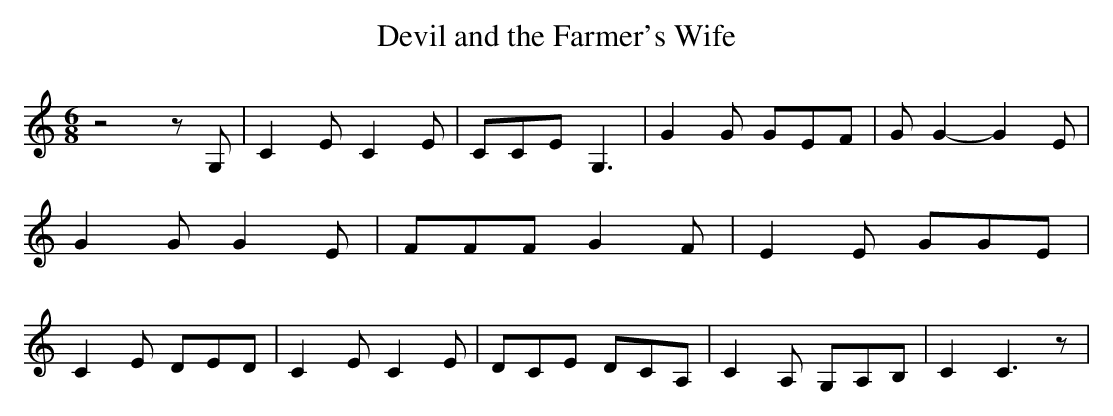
X:1
T:Devil and the Farmer's Wife
M:6/8
L:1/8
K:C
 z4 z G,| C2 E C2 E| CCE G,3| G2 G GEF| G G2- G2 E| G2 G G2 E| FFF G2 F|\
 E2 E GGE| C2 E DED| C2 E C2 E| DCE DCA,| C2 A, G,A,B,| C2 C3 z|
